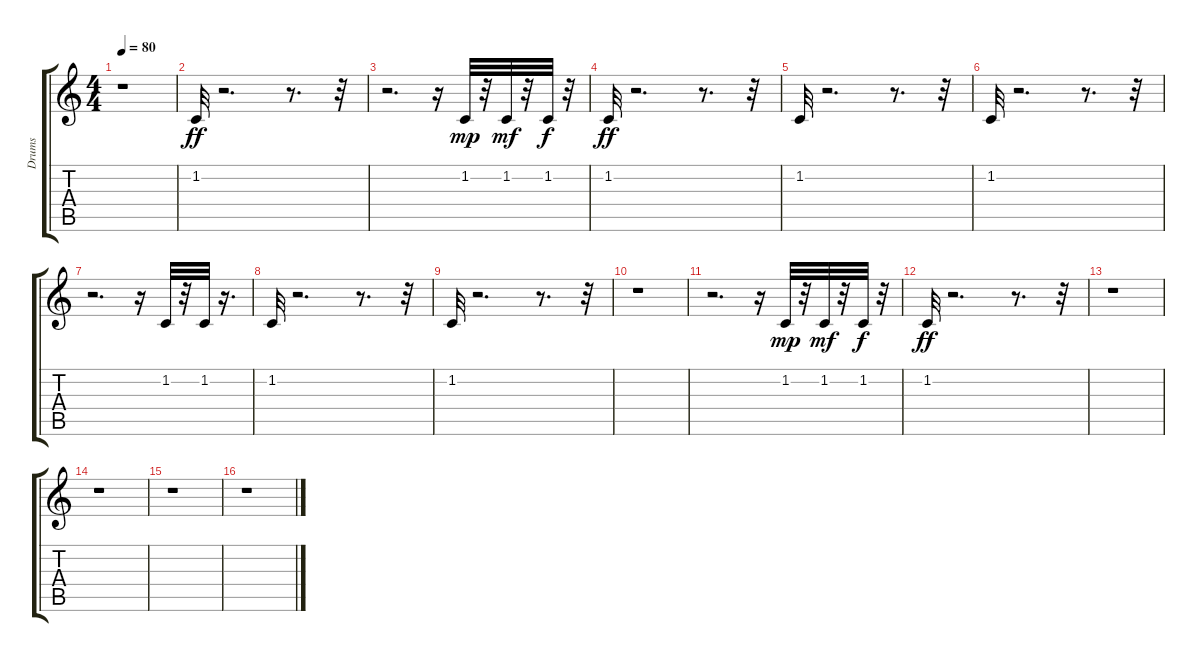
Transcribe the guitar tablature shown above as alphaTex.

\track ("Drums" "Drums") {instrument taikodrum}
\staff {score tabs}
\tuning (E4 B3 G3 D3 A2 E2) {hide}
\ts (4 4)
\tempo 80
\clef g2
\ks c
r.1{dy ff} |
1.2.32{balance 8} r.2{d} r.8{d} r.32 |
r.2{d} r.16 1.2.32{dy mp} r.32 1.2.32{dy mf} r.32 1.2.32{dy f} r.32 |
1.2.32{dy ff} r.2{d} r.8{d} r.32 |
1.2.32 r.2{d} r.8{d} r.32 |
1.2.32 r.2{d} r.8{d} r.32 |
r.2{d} r.16 1.2.32 r.32 1.2.32 r.16{d} |
1.2.32 r.2{d} r.8{d} r.32 |
1.2.32 r.2{d} r.8{d} r.32 |
r.1 |
r.2{d} r.16 1.2.32{dy mp} r.32 1.2.32{dy mf} r.32 1.2.32{dy f} r.32 |
1.2.32{dy ff} r.2{d} r.8{d} r.32 |
r.1 |
r.1 |
r.1 |
r.1
